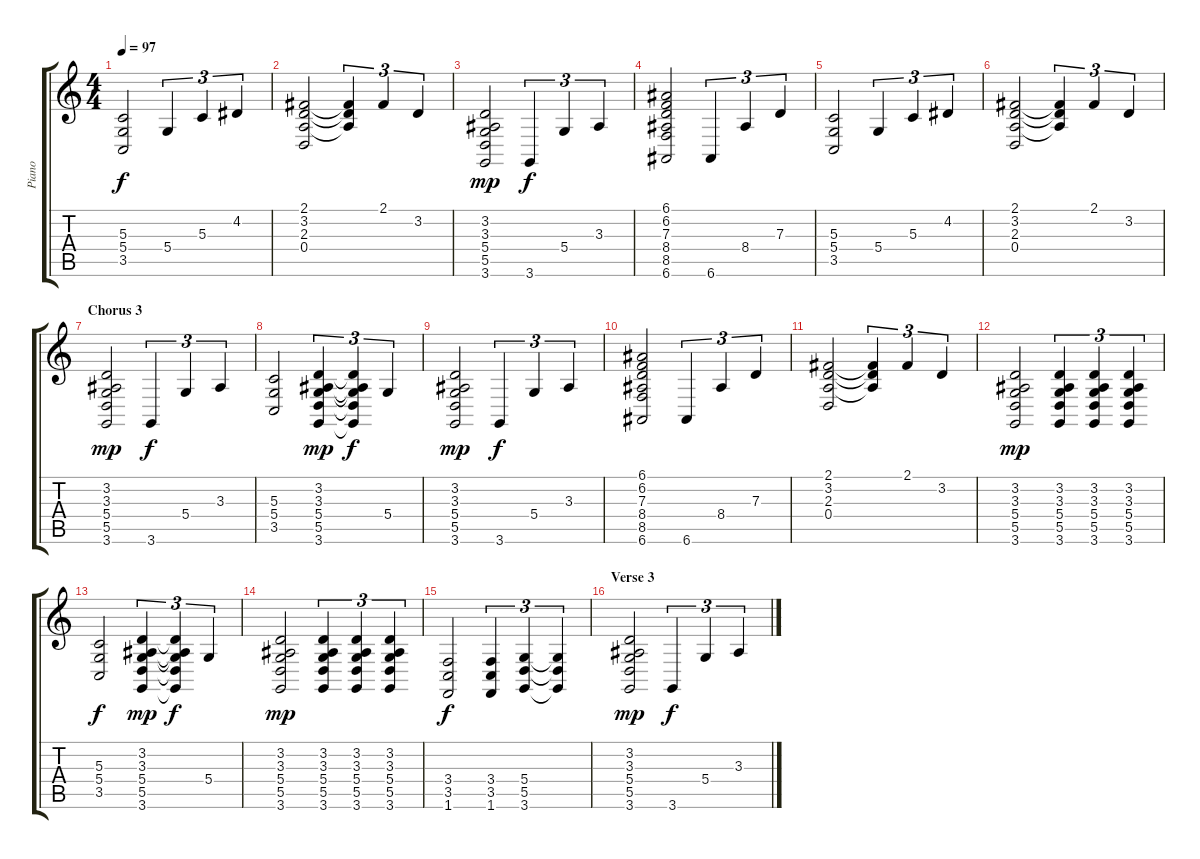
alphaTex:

\track ("Piano" "Piano") {instrument acousticgrandpiano}
\staff {score tabs}
\tuning (E4 B3 G3 D3 A2 E2) {hide}
\ts (4 4)
\tempo 97
\clef g2
\ks c
(5.3 5.4 3.5).2{dy f} 5.4.4{tu (3 2)} 5.3.4{tu (3 2)} 4.2.4{tu (3 2)} |
(2.1 3.2 2.3 0.4).2 (2.1{t} 3.2{t} 2.3{t}).4{tu (3 2)} 2.1.4{tu (3 2)} 3.2.4{tu (3 2)} |
(3.2 3.3 5.4 5.5 3.6).2{dy mp} 3.6.4{tu (3 2) dy f} 5.4.4{tu (3 2)} 3.3.4{tu (3 2)} |
(6.1 6.2 7.3 8.4 8.5 6.6).2 6.6.4{tu (3 2)} 8.4.4{tu (3 2)} 7.3.4{tu (3 2)} |
(5.3 5.4 3.5).2 5.4.4{tu (3 2)} 5.3.4{tu (3 2)} 4.2.4{tu (3 2)} |
(2.1 3.2 2.3 0.4).2 (2.1{t} 3.2{t} 2.3{t}).4{tu (3 2)} 2.1.4{tu (3 2)} 3.2.4{tu (3 2)} |
\section ("" "Chorus 3")
(3.2 3.3 5.4 5.5 3.6).2{dy mp} 3.6.4{tu (3 2) dy f} 5.4.4{tu (3 2)} 3.3.4{tu (3 2)} |
(5.3 5.4 3.5).2 (3.2 3.3 5.4 5.5 3.6).4{tu (3 2) dy mp} (3.2{t} 3.3{t} 5.4{t} 5.5{t} 3.6{t}).4{tu (3 2) dy f} 5.4.4{tu (3 2)} |
(3.2 3.3 5.4 5.5 3.6).2{dy mp} 3.6.4{tu (3 2) dy f} 5.4.4{tu (3 2)} 3.3.4{tu (3 2)} |
(6.1 6.2 7.3 8.4 8.5 6.6).2 6.6.4{tu (3 2)} 8.4.4{tu (3 2)} 7.3.4{tu (3 2)} |
(2.1 3.2 2.3 0.4).2 (2.1{t} 3.2{t} 2.3{t}).4{tu (3 2)} 2.1.4{tu (3 2)} 3.2.4{tu (3 2)} |
(3.2 3.3 5.4 5.5 3.6).2{dy mp} (3.2 3.3 5.4 5.5 3.6).4{tu (3 2)} (3.2 3.3 5.4 5.5 3.6).4{tu (3 2)} (3.2 3.3 5.4 5.5 3.6).4{tu (3 2)} |
(5.3 5.4 3.5).2{dy f} (3.2 3.3 5.4 5.5 3.6).4{tu (3 2) dy mp} (3.2{t} 3.3{t} 5.4{t} 5.5{t} 3.6{t}).4{tu (3 2) dy f} 5.4.4{tu (3 2)} |
(3.2 3.3 5.4 5.5 3.6).2{dy mp} (3.2 3.3 5.4 5.5 3.6).4{tu (3 2)} (3.2 3.3 5.4 5.5 3.6).4{tu (3 2)} (3.2 3.3 5.4 5.5 3.6).4{tu (3 2)} |
(3.4 3.5 1.6).2{dy f} (3.4 3.5 1.6).4{tu (3 2)} (5.4 5.5 3.6).4{tu (3 2)} (5.4{t} 5.5{t} 3.6{t}).4{tu (3 2)} |
\section ("" "Verse 3")
(3.2 3.3 5.4 5.5 3.6).2{dy mp} 3.6.4{tu (3 2) dy f} 5.4.4{tu (3 2)} 3.3.4{tu (3 2)}
